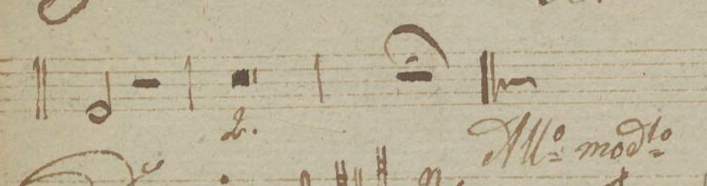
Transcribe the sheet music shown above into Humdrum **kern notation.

**kern
*I"[] in G
*clefG2
*k[f#]
*met(c)
*M4/4
2e
2r
=45
1r
=46
1r
=47
1r;
==
*-
